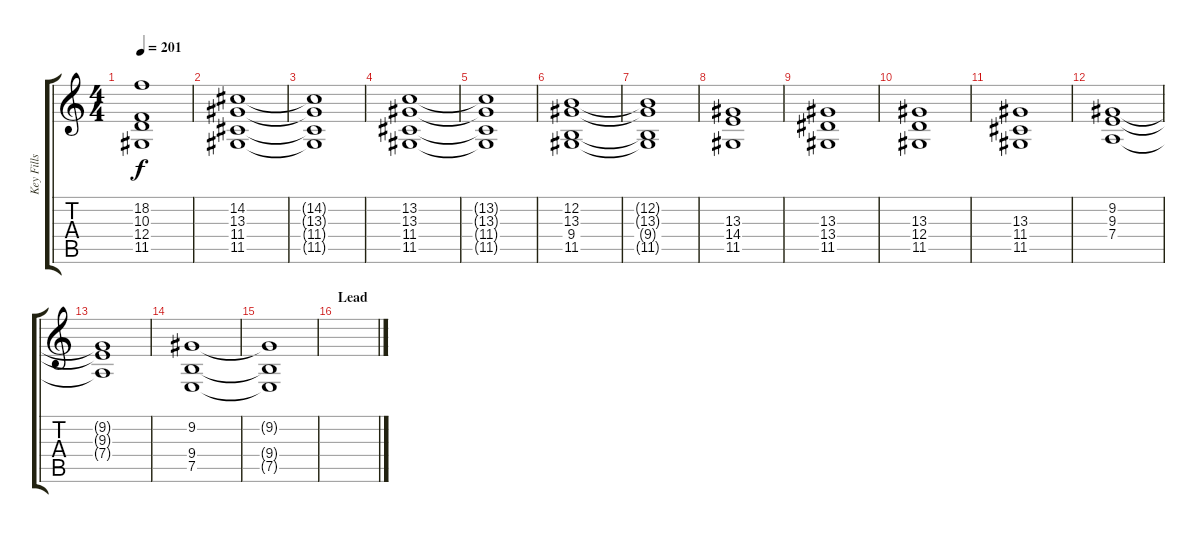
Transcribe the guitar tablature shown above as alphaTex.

\track ("Key Fills" "Key Fills") {instrument stringensemble2}
\staff {score tabs}
\tuning (E4 B3 G3 D3 A2 E2) {hide}
\ts (4 4)
\tempo 201
\clef g2
\ks c
(18.2{t} 10.3{t} 12.4{t} 11.5{t}).1{dy f} |
(14.2 13.3 11.4 11.5).1 |
(14.2{t} 13.3{t} 11.4{t} 11.5{t}).1 |
(13.2 13.3 11.4 11.5).1 |
(13.2{t} 13.3{t} 11.4{t} 11.5{t}).1 |
(12.2 13.3 9.4 11.5).1 |
(12.2{t} 13.3{t} 9.4{t} 11.5{t}).1 |
(13.3 14.4 11.5).1 |
(13.3 13.4 11.5).1 |
(13.3 12.4 11.5).1 |
(13.3 11.4 11.5).1 |
(9.2 9.3 7.4).1 |
(9.2{t} 9.3{t} 7.4{t}).1 |
(9.2 9.4 7.5).1 |
(9.2{t} 9.4{t} 7.5{t}).1 |
\section ("" "Lead")
